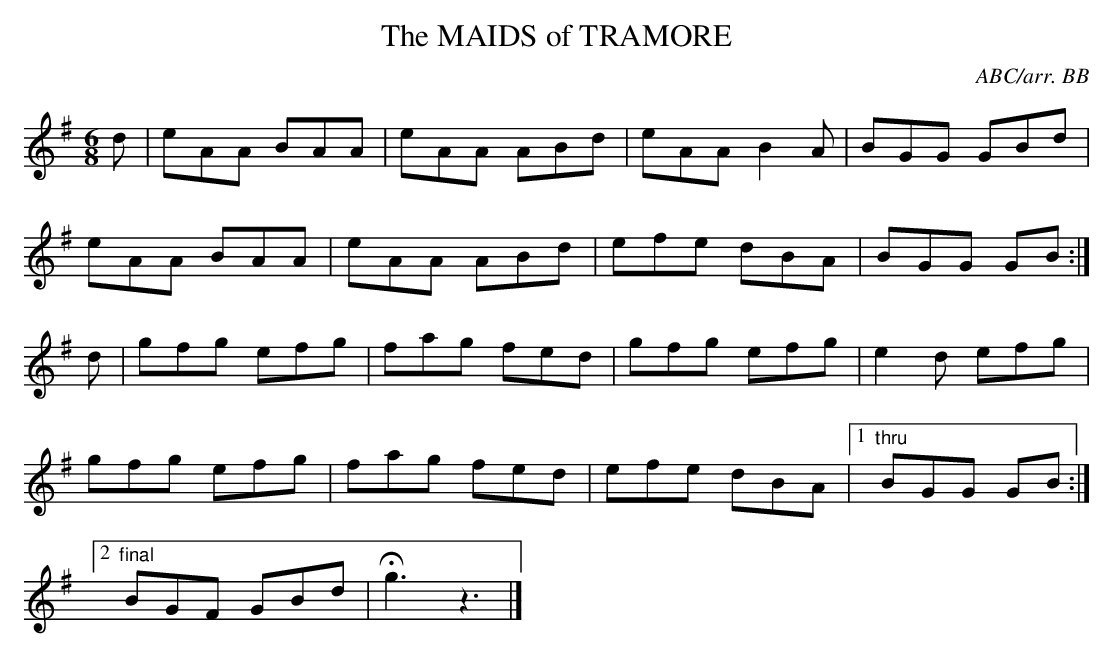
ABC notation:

X:1
T:MAIDS of TRAMORE, The
C:ABC/arr. BB
L:1/8
M:6/8
K:G
d|eAA BAA|eAA ABd|eAA B2A|BGG GBd|
eAA BAA|eAA ABd|efe dBA|BGG GB :|
d|gfg efg|fag fed|gfg efg|e2d efg|
gfg efg|fag fed|efe dBA|1 "thru"BGG GB :|
[2 "final"BGF GBd|Hg3z3|]
